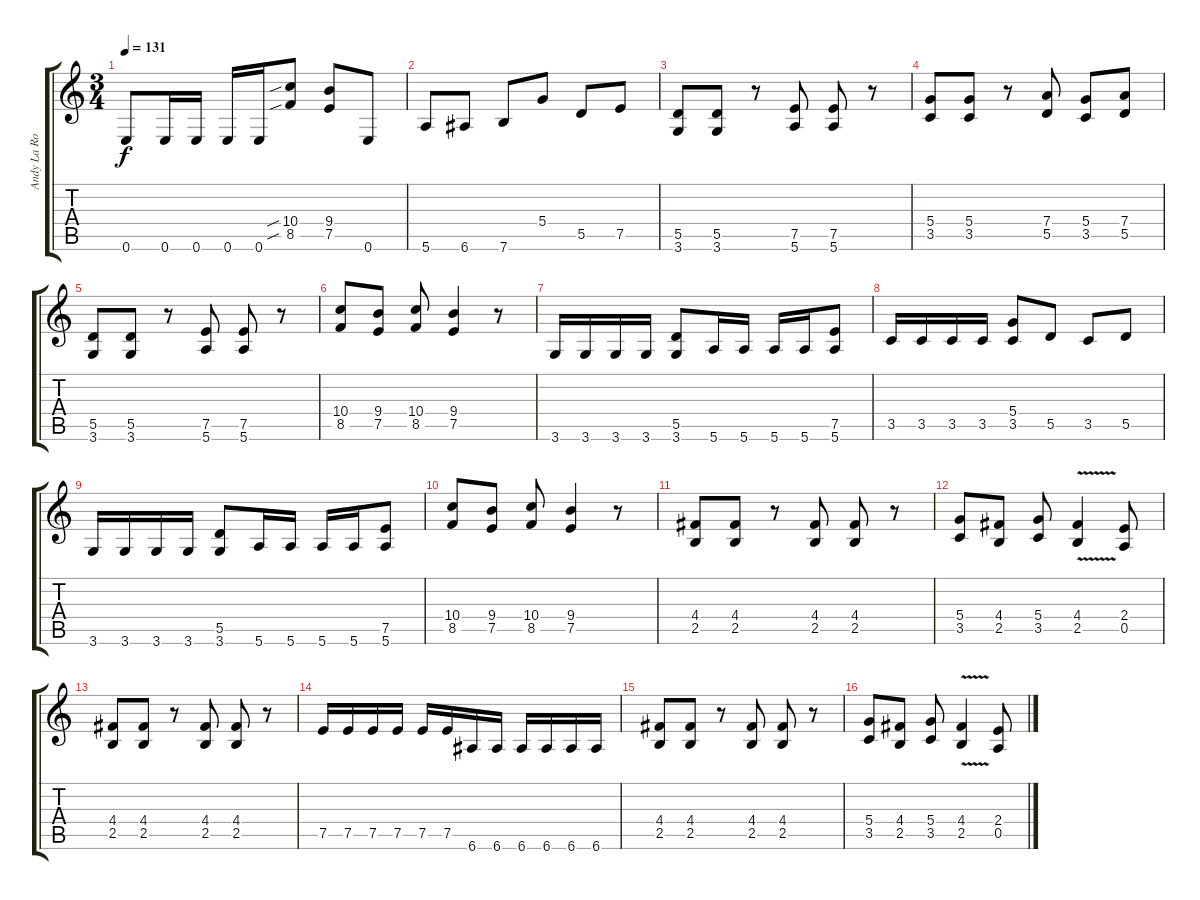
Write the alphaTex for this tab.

\track ("Andy La Rocque" "Andy La Ro") {instrument overdrivenguitar}
\staff {score tabs}
\tuning (E4 B3 G3 D3 A2 E2) {hide}
\ts (3 4)
\tempo 131
\clef g2
\ks c
0.6.8{dy f instrument distortionguitar} 0.6.16 0.6.16 0.6.16 0.6.16 (10.4{sib} 8.5{sib}).8 (9.4 7.5).8 0.6.8 |
5.6.8 6.6.8 7.6.8 5.4.8 5.5.8 7.5.8 |
(5.5 3.6).8 (5.5 3.6).8 r.8 (7.5 5.6).8 (7.5 5.6).8 r.8 |
(5.4 3.5).8 (5.4 3.5).8 r.8 (7.4 5.5).8 (5.4 3.5).8 (7.4 5.5).8 |
(5.5 3.6).8 (5.5 3.6).8 r.8 (7.5 5.6).8 (7.5 5.6).8 r.8 |
(10.4 8.5).8 (9.4 7.5).8 (10.4 8.5).8 (9.4 7.5).4 r.8 |
3.6.16 3.6.16 3.6.16 3.6.16 (5.5 3.6).8 5.6.16 5.6.16 5.6.16 5.6.16 (7.5 5.6).8 |
3.5.16 3.5.16 3.5.16 3.5.16 (5.4 3.5).8 5.5.8 3.5.8 5.5.8 |
3.6.16 3.6.16 3.6.16 3.6.16 (5.5 3.6).8 5.6.16 5.6.16 5.6.16 5.6.16 (7.5 5.6).8 |
(10.4 8.5).8 (9.4 7.5).8 (10.4 8.5).8 (9.4 7.5).4 r.8 |
(4.4 2.5).8 (4.4 2.5).8 r.8 (4.4 2.5).8 (4.4 2.5).8 r.8 |
(5.4 3.5).8 (4.4 2.5).8 (5.4 3.5).8 (4.4 2.5{v}).4 (2.4 0.5).8 |
(4.4 2.5).8 (4.4 2.5).8 r.8 (4.4 2.5).8 (4.4 2.5).8 r.8 |
7.5.16 7.5.16 7.5.16 7.5.16 7.5.16 7.5.16 6.6.16 6.6.16 6.6.16 6.6.16 6.6.16 6.6.16 |
(4.4 2.5).8 (4.4 2.5).8 r.8 (4.4 2.5).8 (4.4 2.5).8 r.8 |
(5.4 3.5).8 (4.4 2.5).8 (5.4 3.5).8 (4.4 2.5{v}).4 (2.4 0.5).8
